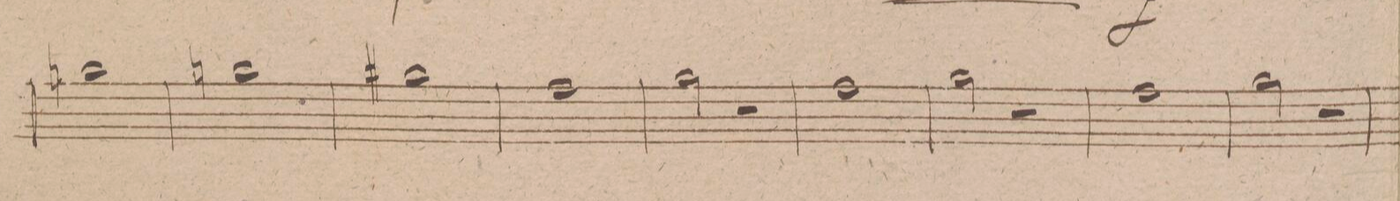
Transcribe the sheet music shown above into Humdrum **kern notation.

**kern	**dynam
*I"Oboe 1mo	*
*clefG2	*
*k[f#c#g#d#]	*
*met(c)	*
*M4/4	*
1ggn\	.
=299	=299
1ggn\	.
=300	=300
1gg#X\	.
=301	=301
1ff#\	.
=302	=302
2gg#\	.
2r	.
=303	=303
1ff#\	.
=304	=304
2gg#\	.
2r	.
=305	=305
1ff#\	.
=306	=306
2gg#\	.
2r	.
=307	=307
*-	*-
